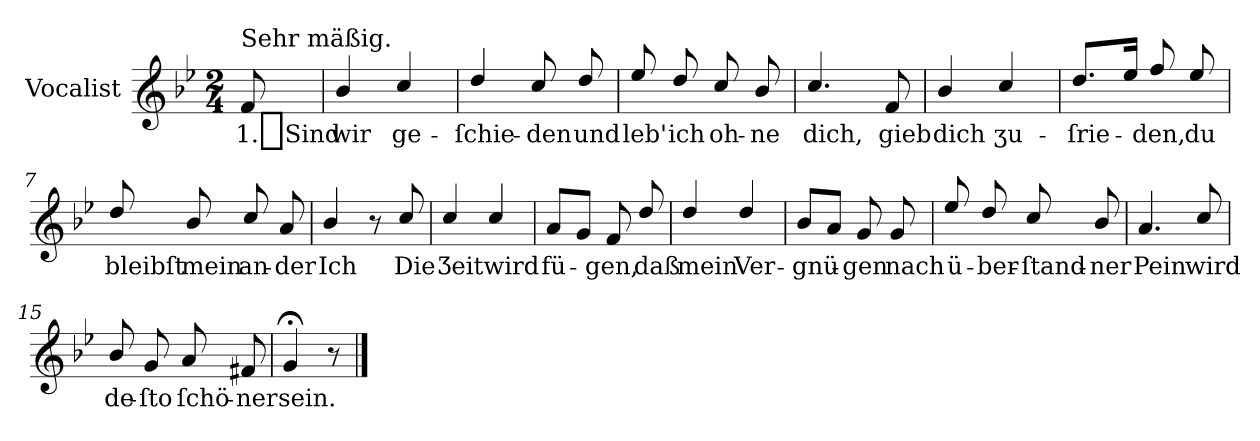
**kern	**text
*part1	*part1
*staff1	*staff1
*I"Vocalist	*
*k[b-e-]	*
*B-:	*
*M2/4	*
=	=
!LO:TX:a:t=Sehr mäßig.	!
8f	1._Sind
=1	=1
4b-/	wir
4cc/	ge-
=2	=2
4dd/	-ſchie-
8cc/	den
8dd/	und
=3	=3
8ee-/	leb'
8dd/	ich
8cc/	oh-
8b-/	-ne
=4	=4
4.cc/	dich,
8f	gieb
=5	=5
4b-/	dich
4cc/	ʒu-
=6	=6
8.dd/L	-ſrie-
16ee-Jk	.
8ff/	-den,
8ee-/	du
=7	=7
8dd/	bleibſt
8b-/	mein
8cc/	an-
8a	-der
=8	=8
4b-/	Ich
8r	.
8cc/	Die
=9	=9
4cc/	Ʒeit
4cc/	wird
=10	=10
8aL	fü-
8gJ	.
8f	-gen,
8dd/	daß
=11	=11
4dd/	mein
4dd/	Ver-
=12	=12
8b-/L	-gnü-
8aJ	.
8g	-gen
8g	nach
=13	=13
8ee-/	ü-
8dd/	-ber-
8cc/	-ſtand-
8b-/	-ner
=14	=14
4.a	Pein
8cc/	wird
=15	=15
8b-/	de-
8g	-ſto
8a	ſchö-
8f#X	-ner
=16	=16
4g;<	sein.
8r	.
==	==
*-	*-
